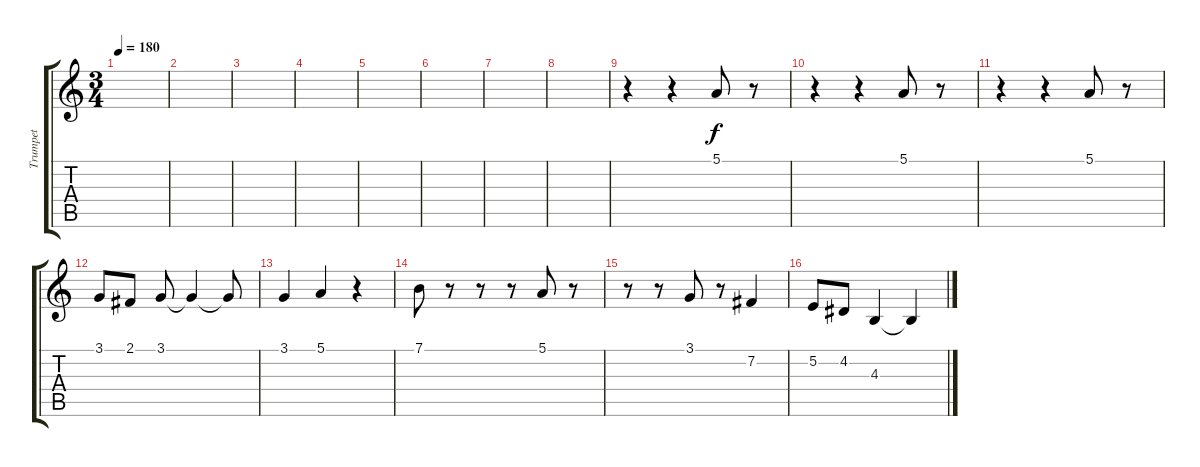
\track ("Trumpet" "Trumpet") {instrument trumpet}
\staff {score tabs}
\tuning (E4 B3 G3 D3 A2 E2) {hide}
\ts (3 4)
\tempo 180
\clef g2
\ks c
|
|
|
|
|
|
|
|
r.4{volume 15} r.4 5.1.8 r.8 |
r.4 r.4 5.1.8 r.8 |
r.4 r.4 5.1.8 r.8 |
3.1.8 2.1.8 3.1.8 3.1{t}.4 3.1{t}.8 |
3.1.4 5.1.4 r.4 |
7.1.8 r.8 r.8 r.8 5.1.8 r.8 |
r.8 r.8 3.1.8 r.8 7.2.4 |
5.2.8 4.2.8 4.3.4 4.3{t}.4
